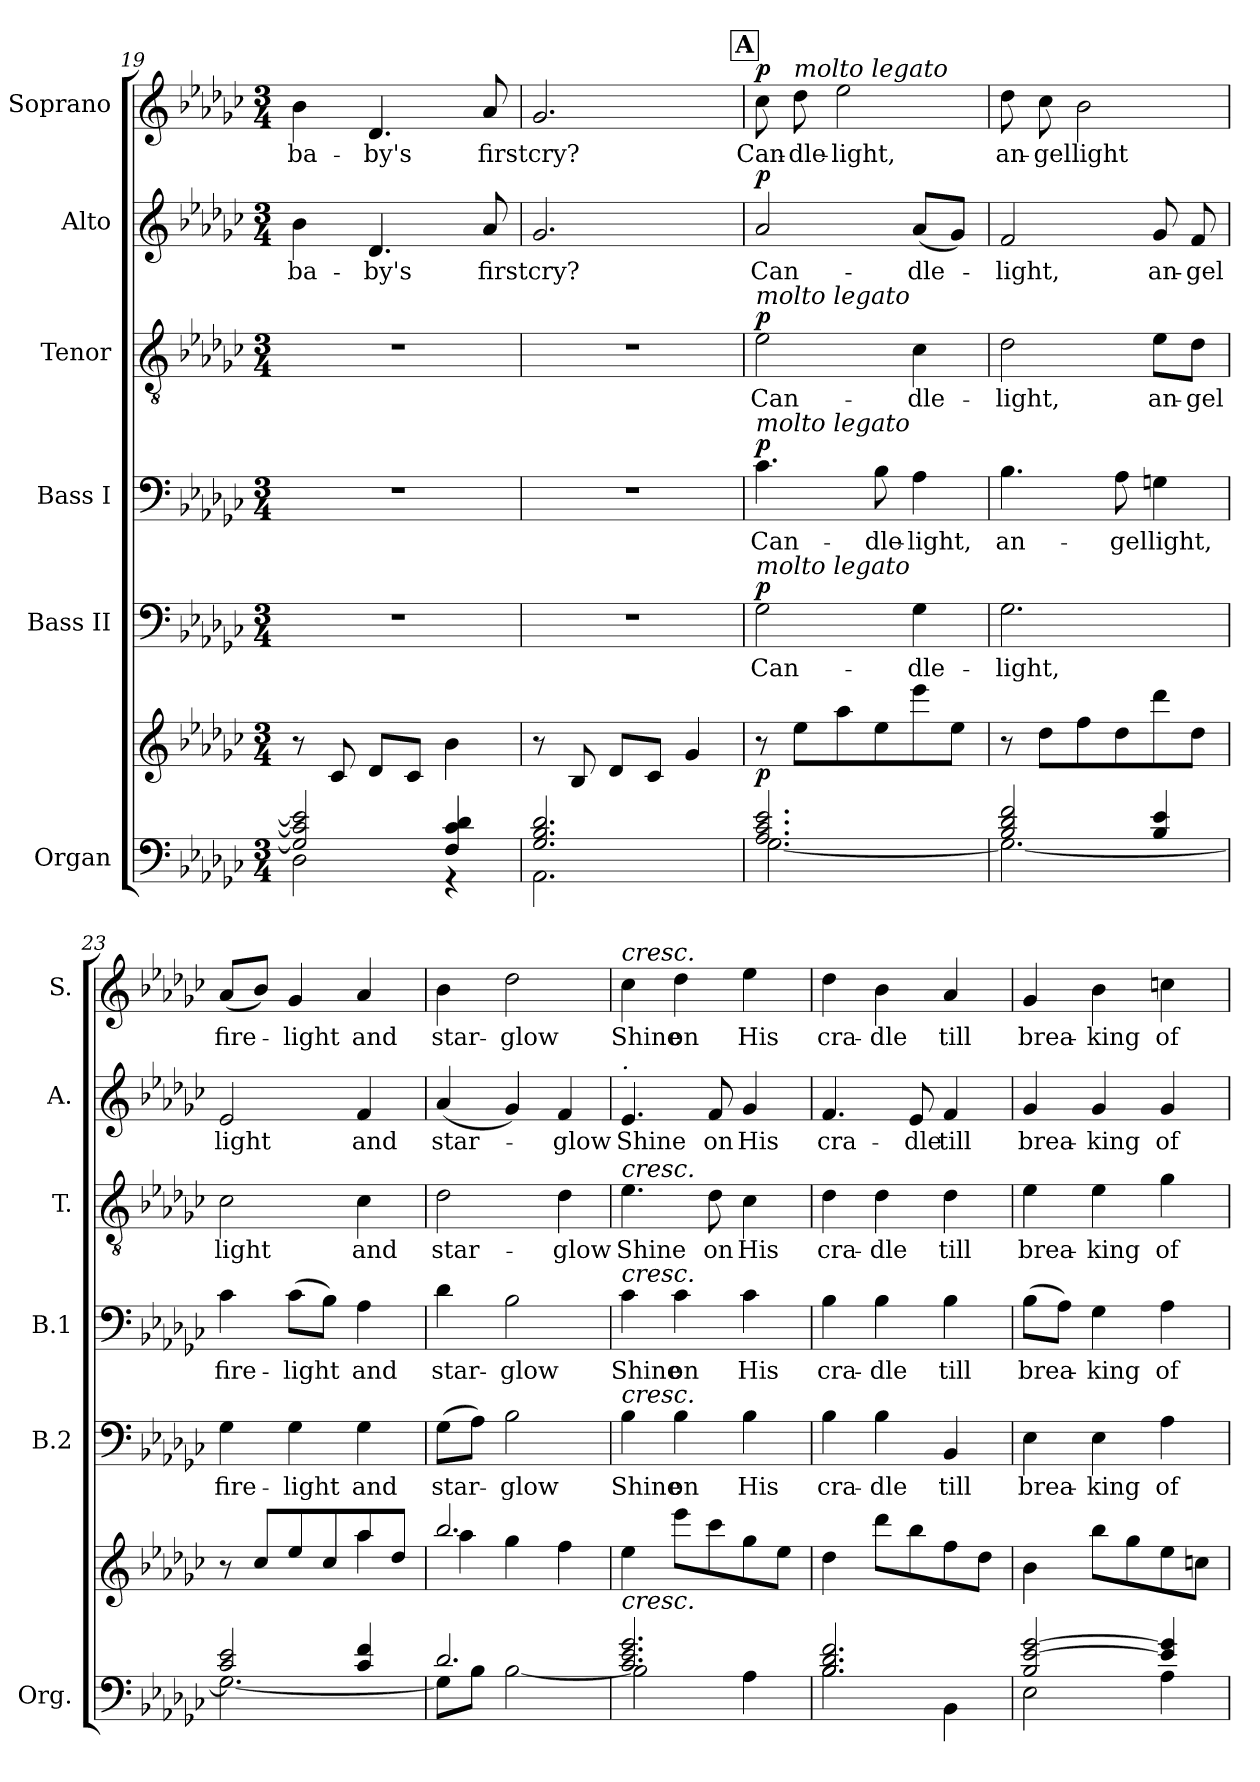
**kern	**kern	**dynam	**kern	**text	**dynam	**kern	**text	**dynam	**kern	**text	**dynam	**kern	**text	**dynam	**kern	**text	**dynam
*part6	*part6	*part6	*part5	*part5	*part5	*part4	*part4	*part4	*part3	*part3	*part3	*part2	*part2	*part2	*part1	*part1	*part1
*staff7	*staff6	*staff6/7	*staff5	*staff5	*staff5	*staff4	*staff4	*staff4	*staff3	*staff3	*staff3	*staff2	*staff2	*staff2	*staff1	*staff1	*staff1
*I"Organ	*	*	*I"Bass II	*	*	*I"Bass I	*	*	*I"Tenor	*	*	*I"Alto	*	*	*I"Soprano	*	*
*I'Org.	*	*	*I'B.2	*	*	*I'B.1	*	*	*I'T.	*	*	*I'A.	*	*	*I'S.	*	*
*clefF4	*clefG2	*	*clefF4	*	*	*clefF4	*	*	*clefGv2	*	*	*clefG2	*	*	*clefG2	*	*
*k[b-e-a-d-g-c-]	*k[b-e-a-d-g-c-]	*	*k[b-e-a-d-g-c-]	*	*	*k[b-e-a-d-g-c-]	*	*	*k[b-e-a-d-g-c-]	*	*	*k[b-e-a-d-g-c-]	*	*	*k[b-e-a-d-g-c-]	*	*
*M3/4	*M3/4	*	*M3/4	*	*	*M3/4	*	*	*M3/4	*	*	*M3/4	*	*	*M3/4	*	*
=19	=19	=19	=19	=19	=19	=19	=19	=19	=19	=19	=19	=19	=19	=19	=19	=19	=19
*^	*	*	*	*	*	*	*	*	*	*	*	*	*	*	*	*	*
!	!	!	!	!	!	!	!	!	!	!	!	!	!	!LO:LY:b	!	!	!LO:LY:b	!
2G-/] 2c-/] 2e-/]	2D-\	8r	.	2.r	.	.	2.r	.	.	2.r	.	.	4b-\	ba-	.	4b-\	ba-	.
.	.	8c-/	.	.	.	.	.	.	.	.	.	.	.	.	.	.	.	.
!	!	!	!	!	!	!	!	!	!	!	!	!	!	!LO:LY:b	!	!	!LO:LY:b	!
.	.	8d-/L	.	.	.	.	.	.	.	.	.	.	4.d-/	-by's	.	4.d-/	-by's	.
.	.	8c-/J	.	.	.	.	.	.	.	.	.	.	.	.	.	.	.	.
4F/ 4c-/ 4d-/	4r	4b-\	.	.	.	.	.	.	.	.	.	.	.	.	.	.	.	.
!	!	!	!	!	!	!	!	!	!	!	!	!	!	!LO:LY:b	!	!	!LO:LY:b	!
.	.	.	.	.	.	.	.	.	.	.	.	.	8a-/	first	.	8a-/	first	.
=20	=20	=20	=20	=20	=20	=20	=20	=20	=20	=20	=20	=20	=20	=20	=20	=20	=20	=20
!	!	!	!	!	!	!	!	!	!	!	!	!	!	!LO:LY:b	!	!	!LO:LY:b	!
2.G-/ 2.B-/ 2.d-/	2.AA-\	8r	.	2.r	.	.	2.r	.	.	2.r	.	.	2.g-/	cry?	.	2.g-/	cry?	.
.	.	8B-/	.	.	.	.	.	.	.	.	.	.	.	.	.	.	.	.
.	.	8d-/L	.	.	.	.	.	.	.	.	.	.	.	.	.	.	.	.
.	.	8c-/J	.	.	.	.	.	.	.	.	.	.	.	.	.	.	.	.
.	.	4g-/	.	.	.	.	.	.	.	.	.	.	.	.	.	.	.	.
!!LO:LB:g=z
!!LO:REH:place=s1:a:B:fs=16:t=A
=21	=21	=21	=21	=21	=21	=21	=21	=21	=21	=21	=21	=21	=21	=21	=21	=21	=21	=21
!	!	!	!	!	!	!	!	!	!	!LO:TX:a:i:t=molto legato	!	!	!	!	!	!	!	!
!	!	!	!	!	!	!	!LO:TX:a:i:t=molto legato	!	!	!	!	!	!	!	!	!	!	!
!	!	!	!	!LO:TX:a:i:t=molto legato	!	!	!	!	!	!	!	!	!	!	!	!	!	!
!	!	!	!LO:DY:b	!	!LO:LY:b	!LO:DY:b	!	!LO:LY:b	!LO:DY:a	!	!LO:LY:b	!LO:DY:b	!	!LO:LY:b	!LO:DY:b	!	!LO:LY:b	!LO:DY:b
2.A-/ 2.c-/ 2.e-/	[2.G-\	8r	p	2G-\	Can-	p	4.c-\	Can-	p	2e-\	Can-	p	2a-/	Can-	p	8cc-\	Can-	p
!	!	!	!	!	!	!	!	!	!	!	!	!	!	!	!	!LO:TX:a:i:t=molto legato	!	!
!	!	!	!	!	!	!	!	!	!	!	!	!	!	!	!	!	!LO:LY:b	!
.	.	8ee-\L	.	.	.	.	.	.	.	.	.	.	.	.	.	8dd-\	-dle-	.
!	!	!	!	!	!	!	!	!	!	!	!	!	!	!	!	!	!LO:LY:b	!
.	.	8aa-\	.	.	.	.	.	.	.	.	.	.	.	.	.	2ee-\	-light,	.
!	!	!	!	!	!	!	!	!LO:LY:b	!	!	!	!	!	!	!	!	!	!
.	.	8ee-\	.	.	.	.	8B-\	-dle-	.	.	.	.	.	.	.	.	.	.
!	!	!	!	!	!LO:LY:b	!	!	!LO:LY:b	!	!	!LO:LY:b	!	!	!LO:LY:b	!	!	!	!
.	.	8eee-\	.	4G-\	-dle-	.	4A-\	-light,	.	4c-\	-dle-	.	(<8a-/L	-dle-	.	.	.	.
.	.	8ee-\J	.	.	.	.	.	.	.	.	.	.	8g-/J)	.	.	.	.	.
=22	=22	=22	=22	=22	=22	=22	=22	=22	=22	=22	=22	=22	=22	=22	=22	=22	=22	=22
!	!	!	!	!	!LO:LY:b	!	!	!LO:LY:b	!	!	!LO:LY:b	!	!	!LO:LY:b	!	!	!LO:LY:b	!
2B-/ 2d-/ 2f/	2.G-\_	8r	.	2.G-\	-light,	.	4.B-\	an-	.	2d-\	-light,	.	2f/	-light,	.	8dd-\	an-	.
!	!	!	!	!	!	!	!	!	!	!	!	!	!	!	!	!	!LO:LY:b	!
.	.	8dd-\L	.	.	.	.	.	.	.	.	.	.	.	.	.	8cc-\	-gel	.
!	!	!	!	!	!	!	!	!	!	!	!	!	!	!	!	!	!LO:LY:b	!
.	.	8ff\	.	.	.	.	.	.	.	.	.	.	.	.	.	2b-\	light	.
!	!	!	!	!	!	!	!	!LO:LY:b	!	!	!	!	!	!	!	!	!	!
.	.	8dd-\	.	.	.	.	8A-\	-gel	.	.	.	.	.	.	.	.	.	.
!	!	!	!	!	!	!	!	!LO:LY:b	!	!	!LO:LY:b	!	!	!LO:LY:b	!	!	!	!
4B-/ 4e-/	.	8ddd-\	.	.	.	.	4Gn\	light,	.	8e-\L	an-	.	8g-/	an-	.	.	.	.
!	!	!	!	!	!	!	!	!	!	!	!LO:LY:b	!	!	!LO:LY:b	!	!	!	!
.	.	8dd-\J	.	.	.	.	.	.	.	8d-\J	-gel	.	8f/	-gel	.	.	.	.
=23	=23	=23	=23	=23	=23	=23	=23	=23	=23	=23	=23	=23	=23	=23	=23	=23	=23	=23
*	*	*^	*	*	*	*	*	*	*	*	*	*	*	*	*	*	*	*
!	!	!	!	!	!	!LO:LY:b	!	!	!LO:LY:b	!	!	!LO:LY:b	!	!	!LO:LY:b	!	!	!LO:LY:b	!
2c-/ 2e-/	2.G-\_	8r	2ryy	.	4G-\	fire-	.	4c-\	fire-	.	2c-\	light	.	2e-/	light	.	(<8a-/L	fire-	.
.	.	8cc-/L	.	.	.	.	.	.	.	.	.	.	.	.	.	.	8b-/J)	.	.
!	!	!	!	!	!	!LO:LY:b	!	!	!LO:LY:b	!	!	!	!	!	!	!	!	!LO:LY:b	!
.	.	8ee-/	.	.	4G-\	-light	.	(>8c-\L	-light	.	.	.	.	.	.	.	4g-/	-light	.
.	.	8cc-/	.	.	.	.	.	8B-\J)	.	.	.	.	.	.	.	.	.	.	.
!	!	!	!	!	!	!LO:LY:b	!	!	!LO:LY:b	!	!	!LO:LY:b	!	!	!LO:LY:b	!	!	!LO:LY:b	!
4c-/ 4f/	.	8aa-/	4aa-\	.	4G-\	and	.	4A-\	and	.	4c-\	and	.	4f/	and	.	4a-/	and	.
.	.	8dd-/J	.	.	.	.	.	.	.	.	.	.	.	.	.	.	.	.	.
=24	=24	=24	=24	=24	=24	=24	=24	=24	=24	=24	=24	=24	=24	=24	=24	=24	=24	=24	=24
!	!	!	!	!	!	!LO:LY:b	!	!	!LO:LY:b	!	!	!LO:LY:b	!	!	!LO:LY:b	!	!	!LO:LY:b	!
2.d-/	8G-\L]	2.bb-/	4aa-\	.	(>8G-\L	star-	.	4d-\	star-	.	2d-\	star-	.	(<4a-/	star-	.	4b-\	star-	.
.	8B-\J	.	.	.	8A-\J)	.	.	.	.	.	.	.	.	.	.	.	.	.	.
!	!	!	!	!	!	!LO:LY:b	!	!	!LO:LY:b	!	!	!	!	!	!	!	!	!LO:LY:b	!
.	[2B-\	.	4gg-\	.	2B-\	-glow	.	2B-\	-glow	.	.	.	.	4g-/)	.	.	2dd-\	-glow	.
!	!	!	!	!	!	!	!	!	!	!	!	!LO:LY:b	!	!	!LO:LY:b	!	!	!	!
.	.	.	4ff\	.	.	.	.	.	.	.	4d-\	-glow	.	4f/	-glow	.	.	.	.
=25	=25	=25	=25	=25	=25	=25	=25	=25	=25	=25	=25	=25	=25	=25	=25	=25	=25	=25	=25
!	!	!	!	!	!	!	!	!	!	!	!	!	!	!	!	!	!LO:TX:a:i:t=cresc.	!	!
!	!	!	!	!	!	!	!	!	!	!	!	!	!	!LO:TX:a:i:t=.	!	!	!	!	!
!	!	!	!	!	!	!	!	!	!	!	!LO:TX:a:i:t=cresc.	!	!	!	!	!	!	!	!
!	!	!	!	!	!	!	!	!LO:TX:a:i:t=cresc.	!	!	!	!	!	!	!	!	!	!	!
!	!	!	!	!	!LO:TX:a:i:t=cresc.	!	!	!	!	!	!	!	!	!	!	!	!	!	!
!LO:TX:a:i:t=cresc.	!	!	!	!	!	!	!	!	!	!	!	!	!	!	!	!	!	!	!
!	!	!	!	!	!	!LO:LY:b	!	!	!LO:LY:b	!	!	!LO:LY:b	!	!	!LO:LY:b	!	!	!LO:LY:b	!
*	*	*v	*v	*	*	*	*	*	*	*	*	*	*	*	*	*	*	*	*
2.c-/ 2.e-/ 2.g-/	2B-\]	4ee-\	.	4B-\	Shine	.	4c-\	Shine	.	4.e-\	Shine	.	4.e-/	Shine	.	4cc-\	Shine	.
!	!	!	!	!	!LO:LY:b	!	!	!LO:LY:b	!	!	!	!	!	!	!	!	!LO:LY:b	!
.	.	8eee-\L	.	4B-\	on	.	4c-\	on	.	.	.	.	.	.	.	4dd-\	on	.
!	!	!	!	!	!	!	!	!	!	!	!LO:LY:b	!	!	!LO:LY:b	!	!	!	!
.	.	8ccc-\	.	.	.	.	.	.	.	8d-\	on	.	8f/	on	.	.	.	.
!	!	!	!	!	!LO:LY:b	!	!	!LO:LY:b	!	!	!LO:LY:b	!	!	!LO:LY:b	!	!	!LO:LY:b	!
.	4A-\	8gg-\	.	4B-\	His	.	4c-\	His	.	4c-\	His	.	4g-/	His	.	4ee-\	His	.
.	.	8ee-\J	.	.	.	.	.	.	.	.	.	.	.	.	.	.	.	.
!!LO:PB:g=z
=26	=26	=26	=26	=26	=26	=26	=26	=26	=26	=26	=26	=26	=26	=26	=26	=26	=26	=26
!	!	!	!	!	!LO:LY:b	!	!	!LO:LY:b	!	!	!LO:LY:b	!	!	!LO:LY:b	!	!	!LO:LY:b	!
2.B-/ 2.d-/ 2.f/	2B-\	4dd-\	.	4B-\	cra-	.	4B-\	cra-	.	4d-\	cra-	.	4.f/	cra-	.	4dd-\	cra-	.
!	!	!	!	!	!LO:LY:b	!	!	!LO:LY:b	!	!	!LO:LY:b	!	!	!	!	!	!LO:LY:b	!
.	.	8ddd-\L	.	4B-\	-dle	.	4B-\	-dle	.	4d-\	-dle	.	.	.	.	4b-\	-dle	.
!	!	!	!	!	!	!	!	!	!	!	!	!	!	!LO:LY:b	!	!	!	!
.	.	8bb-\	.	.	.	.	.	.	.	.	.	.	8e-/	-dle	.	.	.	.
!	!	!	!	!	!LO:LY:b	!	!	!LO:LY:b	!	!	!LO:LY:b	!	!	!LO:LY:b	!	!	!LO:LY:b	!
.	4BB-\	8ff\	.	4BB-/	till	.	4B-\	till	.	4d-\	till	.	4f/	till	.	4a-/	till	.
.	.	8dd-\J	.	.	.	.	.	.	.	.	.	.	.	.	.	.	.	.
=27	=27	=27	=27	=27	=27	=27	=27	=27	=27	=27	=27	=27	=27	=27	=27	=27	=27	=27
!	!	!	!	!	!LO:LY:b	!	!	!LO:LY:b	!	!	!LO:LY:b	!	!	!LO:LY:b	!	!	!LO:LY:b	!
2B-/ [2e-/ [2g-/	2E-\	4b-\	.	4E-\	brea-	.	(>8B-\L	brea-	.	4e-\	brea-	.	4g-/	brea-	.	4g-/	brea-	.
.	.	.	.	.	.	.	8A-\J)	.	.	.	.	.	.	.	.	.	.	.
!	!	!	!	!	!LO:LY:b	!	!	!LO:LY:b	!	!	!LO:LY:b	!	!	!LO:LY:b	!	!	!LO:LY:b	!
.	.	8bb-\L	.	4E-\	-king	.	4G-\	-king	.	4e-\	-king	.	4g-/	-king	.	4b-\	-king	.
.	.	8gg-\	.	.	.	.	.	.	.	.	.	.	.	.	.	.	.	.
!	!	!	!	!	!LO:LY:b	!	!	!LO:LY:b	!	!	!LO:LY:b	!	!	!LO:LY:b	!	!	!LO:LY:b	!
4e-/] 4g-/]	4A-\	8ee-\	.	4A-\	of	.	4A-\	of	.	4g-\	of	.	4g-/	of	.	4ccn\	of	.
.	.	8ccn\J	.	.	.	.	.	.	.	.	.	.	.	.	.	.	.	.
*v	*v	*	*	*	*	*	*	*	*	*	*	*	*	*	*	*	*	*
=	=	=	=	=	=	=	=	=	=	=	=	=	=	=	=	=	=
*-	*-	*-	*-	*-	*-	*-	*-	*-	*-	*-	*-	*-	*-	*-	*-	*-	*-
